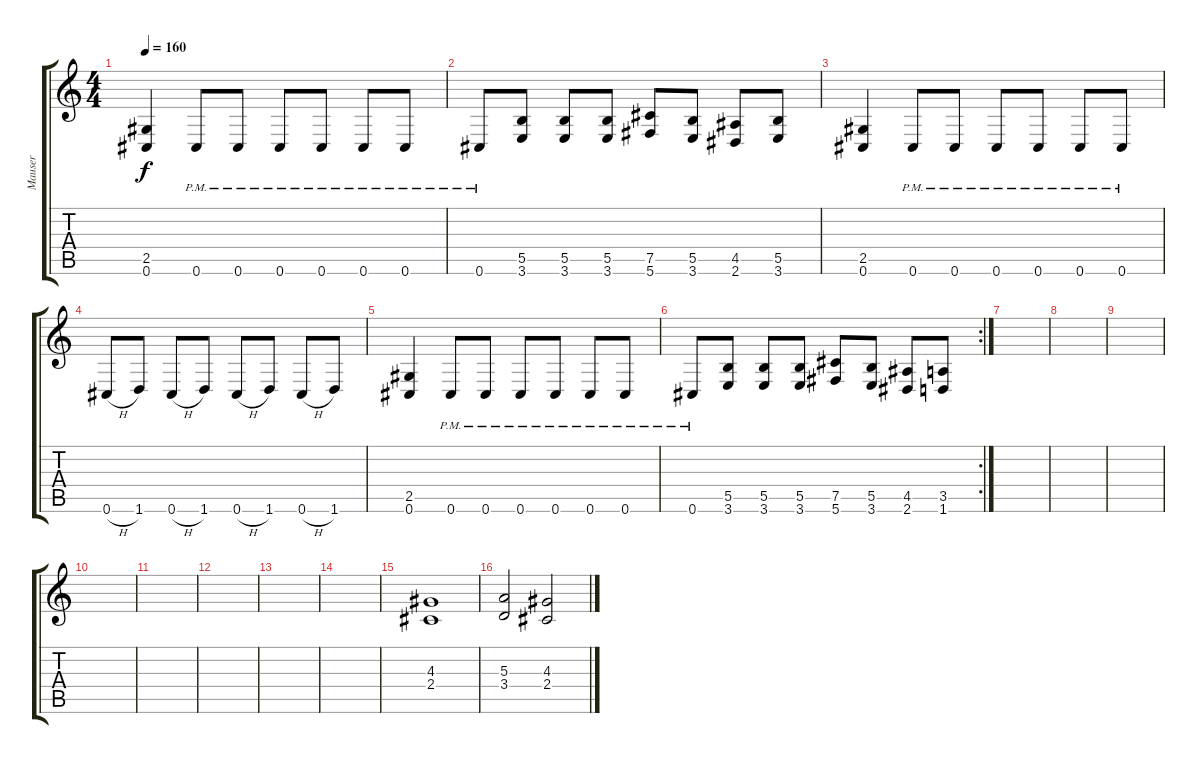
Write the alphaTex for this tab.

\track ("Mauser" "Mauser") {instrument distortionguitar}
\staff {score tabs}
\tuning (Db4 Ab3 E3 B2 Gb2 Db2) {hide}
\ts (4 4)
\tempo 160
\clef g2
\ks c
(2.5 0.6).4{dy f} 0.6{pm}.8 0.6{pm}.8 0.6{pm}.8 0.6{pm}.8 0.6{pm}.8 0.6{pm}.8 |
0.6{pm}.8 (5.5 3.6).8 (5.5 3.6).8 (5.5 3.6).8 (7.5 5.6).8 (5.5 3.6).8 (4.5 2.6).8 (5.5 3.6).8 |
(2.5 0.6).4 0.6{pm}.8 0.6{pm}.8 0.6{pm}.8 0.6{pm}.8 0.6{pm}.8 0.6{pm}.8 |
0.6{h}.8 1.6.8 0.6{h}.8 1.6.8 0.6{h}.8 1.6.8 0.6{h}.8 1.6.8 |
(2.5 0.6).4 0.6{pm}.8 0.6{pm}.8 0.6{pm}.8 0.6{pm}.8 0.6{pm}.8 0.6{pm}.8 |
\rc 2
0.6{pm}.8 (5.5 3.6).8 (5.5 3.6).8 (5.5 3.6).8 (7.5 5.6).8 (5.5 3.6).8 (4.5 2.6).8 (3.5 1.6).8 |
|
|
|
|
|
|
|
|
(4.3 2.4).1 |
(5.3 3.4).2 (4.3 2.4).2
